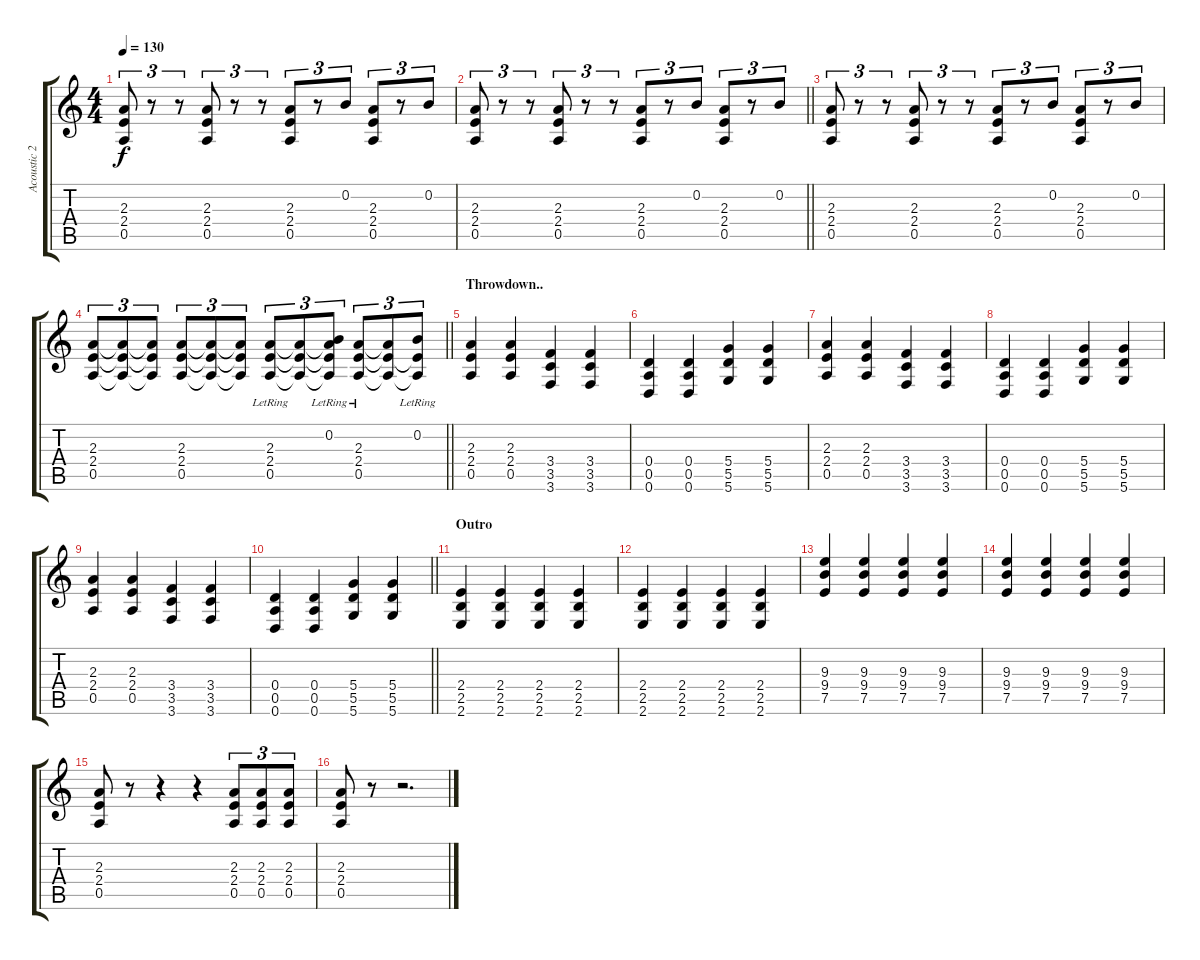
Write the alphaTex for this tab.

\track ("Acoustic 2" "Acoustic 2") {instrument acousticguitarsteel}
\staff {score tabs}
\tuning (E4 B3 G3 D3 A2 D2) {hide}
\ts (4 4)
\tempo 130
\clef g2
\ks c
(2.3 2.4 0.5).8{tu (3 2) dy f} r.8{tu (3 2)} r.8{tu (3 2)} (2.3 2.4 0.5).8{tu (3 2)} r.8{tu (3 2)} r.8{tu (3 2)} (2.3 2.4 0.5).8{tu (3 2)} r.8{tu (3 2)} 0.2.8{tu (3 2)} (2.3 2.4 0.5).8{tu (3 2)} r.8{tu (3 2)} 0.2.8{tu (3 2)} |
\barLineRight lightlight
(2.3 2.4 0.5).8{tu (3 2)} r.8{tu (3 2)} r.8{tu (3 2)} (2.3 2.4 0.5).8{tu (3 2)} r.8{tu (3 2)} r.8{tu (3 2)} (2.3 2.4 0.5).8{tu (3 2)} r.8{tu (3 2)} 0.2.8{tu (3 2)} (2.3 2.4 0.5).8{tu (3 2)} r.8{tu (3 2)} 0.2.8{tu (3 2)} |
(2.3 2.4 0.5).8{tu (3 2)} r.8{tu (3 2)} r.8{tu (3 2)} (2.3 2.4 0.5).8{tu (3 2)} r.8{tu (3 2)} r.8{tu (3 2)} (2.3 2.4 0.5).8{tu (3 2)} r.8{tu (3 2)} 0.2.8{tu (3 2)} (2.3 2.4 0.5).8{tu (3 2)} r.8{tu (3 2)} 0.2.8{tu (3 2)} |
\barLineRight lightlight
(2.3 2.4 0.5).8{tu (3 2)} (2.3{t} 2.4{t} 0.5{t}).8{tu (3 2)} (2.3{t} 2.4{t} 0.5{t}).8{tu (3 2)} (2.3 2.4 0.5).8{tu (3 2)} (2.3{t} 2.4{t} 0.5{t}).8{tu (3 2)} (2.3{t} 2.4{t} 0.5{t}).8{tu (3 2)} (2.3{lr} 2.4{lr} 0.5{lr}).8{tu (3 2)} (2.3{t} 2.4{t} 0.5{t}).8{tu (3 2)} (0.2{lr} 2.3{t} 2.4{t} 0.5{t}).8{tu (3 2)} (2.3{lr} 2.4{lr} 0.5{lr}).8{tu (3 2)} (2.3{t} 2.4{t} 0.5{t}).8{tu (3 2)} (0.2{lr} 2.4{t} 0.5{t}).8{tu (3 2)} |
\section ("" "Throwdown..")
(2.3 2.4 0.5).4 (2.3 2.4 0.5).4 (3.4 3.5 3.6).4 (3.4 3.5 3.6).4 |
(0.4 0.5 0.6).4 (0.4 0.5 0.6).4 (5.4 5.5 5.6).4 (5.4 5.5 5.6).4 |
(2.3 2.4 0.5).4 (2.3 2.4 0.5).4 (3.4 3.5 3.6).4 (3.4 3.5 3.6).4 |
(0.4 0.5 0.6).4 (0.4 0.5 0.6).4 (5.4 5.5 5.6).4 (5.4 5.5 5.6).4 |
(2.3 2.4 0.5).4 (2.3 2.4 0.5).4 (3.4 3.5 3.6).4 (3.4 3.5 3.6).4 |
\barLineRight lightlight
(0.4 0.5 0.6).4 (0.4 0.5 0.6).4 (5.4 5.5 5.6).4 (5.4 5.5 5.6).4 |
\section ("" "Outro")
(2.4 2.5 2.6).4 (2.4 2.5 2.6).4 (2.4 2.5 2.6).4 (2.4 2.5 2.6).4 |
(2.4 2.5 2.6).4 (2.4 2.5 2.6).4 (2.4 2.5 2.6).4 (2.4 2.5 2.6).4 |
(9.3 9.4 7.5).4 (9.3 9.4 7.5).4 (9.3 9.4 7.5).4 (9.3 9.4 7.5).4 |
(9.3 9.4 7.5).4 (9.3 9.4 7.5).4 (9.3 9.4 7.5).4 (9.3 9.4 7.5).4 |
(2.3 2.4 0.5).8 r.8 r.4 r.4 (2.3 2.4 0.5).8{tu (3 2)} (2.3 2.4 0.5).8{tu (3 2)} (2.3 2.4 0.5).8{tu (3 2)} |
(2.3 2.4 0.5).8 r.8 r.2{d}
